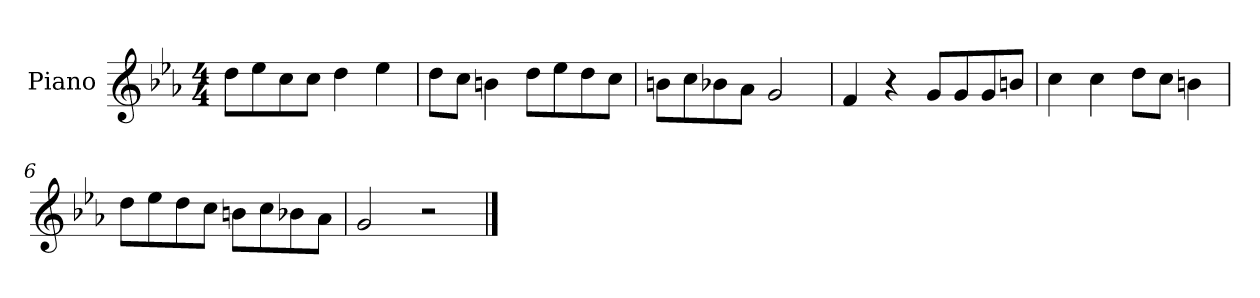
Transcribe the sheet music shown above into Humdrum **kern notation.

**kern
*part1
*staff1
*I"Piano
*I'P-no
*clefG2
*k[b-e-a-]
*M4/4
*MM90
=1
8dd\L
8ee-\
8cc\
8cc\J
4dd\
4ee-\
=2
8dd\L
8cc\J
4bn\
8dd\L
8ee-\
8dd\
8cc\J
=3
8bn\L
8cc\
8b-X\
8a-\J
2g/
=4
4f/
4r
8g/L
8g/
8g/
8bn/J
=5
4cc\
4cc\
8dd\L
8cc\J
4bn\
!!LO:LB:g=z
=6
8dd\L
8ee-\
8dd\
8cc\J
8bn\L
8cc\
8b-X\
8a-\J
=7
2g/
2r
==
*-
